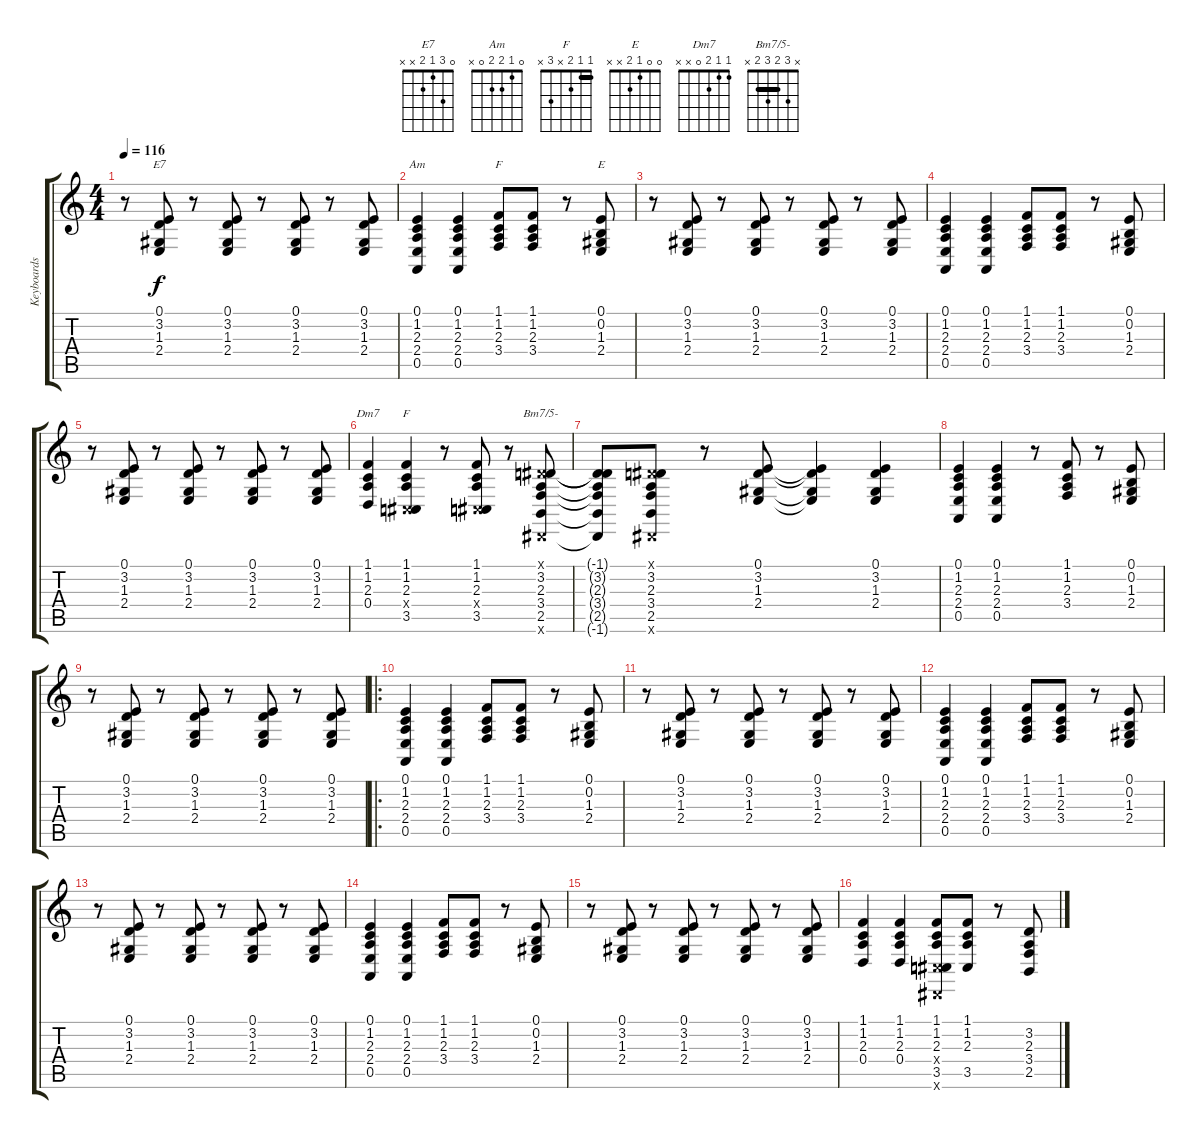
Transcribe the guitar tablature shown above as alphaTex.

\track ("Keyboards" "Keyboards") {instrument electricgrandpiano}
\staff {score tabs}
\tuning (E4 B3 G3 D3 A2 E2) {hide}
\chord ("E7" 0 3 1 2 x x)
\chord ("Am" 0 1 2 2 0 x)
\chord ("F" 1 1 2 3 x x) {barre 1}
\chord ("E" 0 0 1 2 x x)
\chord ("Dm7" 1 1 2 0 x x)
\chord ("F" 1 1 2 x 3 x) {barre 1}
\chord ("Bm7/5-" x 3 2 3 2 x) {barre 2}
\ts (4 4)
\tempo 116
\clef g2
\ks c
r.8{dy f} (0.1 3.2 1.3 2.4).8{ch "E7"} r.8 (0.1 3.2 1.3 2.4).8 r.8 (0.1 3.2 1.3 2.4).8 r.8 (0.1 3.2 1.3 2.4).8 |
(0.1 1.2 2.3 2.4 0.5).4{ch "Am"} (0.1 1.2 2.3 2.4 0.5).4 (1.1 1.2 2.3 3.4).8{ch "F"} (1.1 1.2 2.3 3.4).8 r.8 (0.1 0.2 1.3 2.4).8{ch "E"} |
r.8 (0.1 3.2 1.3 2.4).8 r.8 (0.1 3.2 1.3 2.4).8 r.8 (0.1 3.2 1.3 2.4).8 r.8 (0.1 3.2 1.3 2.4).8 |
(0.1 1.2 2.3 2.4 0.5).4 (0.1 1.2 2.3 2.4 0.5).4 (1.1 1.2 2.3 3.4).8 (1.1 1.2 2.3 3.4).8 r.8 (0.1 0.2 1.3 2.4).8 |
r.8 (0.1 3.2 1.3 2.4).8 r.8 (0.1 3.2 1.3 2.4).8 r.8 (0.1 3.2 1.3 2.4).8 r.8 (0.1 3.2 1.3 2.4).8 |
(1.1 1.2 2.3 0.4).4{ch "Dm7"} (1.1 1.2 2.3 -1.4{x} 3.5).4{ch "F"} r.8 (1.1 1.2 2.3 -1.4{x} 3.5).8 r.8 (-1.1{x} 3.2 2.3 3.4 2.5 -1.6{x}).8{ch "Bm7/5-"} |
(-1.1{t} 3.2{t} 2.3{t} 3.4{t} 2.5{t} -1.6{t}).8 (-1.1{x} 3.2 2.3 3.4 2.5 -1.6{x}).8 r.8 (0.1 3.2 1.3 2.4).8 (0.1{t} 3.2{t} 1.3{t} 2.4{t}).4 (0.1 3.2 1.3 2.4).4 |
(0.1 1.2 2.3 2.4 0.5).4 (0.1 1.2 2.3 2.4 0.5).4 r.8 (1.1 1.2 2.3 3.4).8 r.8 (0.1 0.2 1.3 2.4).8 |
r.8 (0.1 3.2 1.3 2.4).8 r.8 (0.1 3.2 1.3 2.4).8 r.8 (0.1 3.2 1.3 2.4).8 r.8 (0.1 3.2 1.3 2.4).8 |
\ro
(0.1 1.2 2.3 2.4 0.5).4 (0.1 1.2 2.3 2.4 0.5).4 (1.1 1.2 2.3 3.4).8 (1.1 1.2 2.3 3.4).8 r.8 (0.1 0.2 1.3 2.4).8 |
r.8 (0.1 3.2 1.3 2.4).8 r.8 (0.1 3.2 1.3 2.4).8 r.8 (0.1 3.2 1.3 2.4).8 r.8 (0.1 3.2 1.3 2.4).8 |
(0.1 1.2 2.3 2.4 0.5).4 (0.1 1.2 2.3 2.4 0.5).4 (1.1 1.2 2.3 3.4).8 (1.1 1.2 2.3 3.4).8 r.8 (0.1 0.2 1.3 2.4).8 |
r.8 (0.1 3.2 1.3 2.4).8 r.8 (0.1 3.2 1.3 2.4).8 r.8 (0.1 3.2 1.3 2.4).8 r.8 (0.1 3.2 1.3 2.4).8 |
(0.1 1.2 2.3 2.4 0.5).4 (0.1 1.2 2.3 2.4 0.5).4 (1.1 1.2 2.3 3.4).8 (1.1 1.2 2.3 3.4).8 r.8 (0.1 0.2 1.3 2.4).8 |
r.8 (0.1 3.2 1.3 2.4).8 r.8 (0.1 3.2 1.3 2.4).8 r.8 (0.1 3.2 1.3 2.4).8 r.8 (0.1 3.2 1.3 2.4).8 |
(1.1 1.2 2.3 0.4).4 (1.1 1.2 2.3 0.4).4 (1.1 1.2 2.3 -1.4{x} 3.5 -1.6{x}).8 (1.1 1.2 2.3 3.5).8 r.8 (3.2 2.3 3.4 2.5).8
